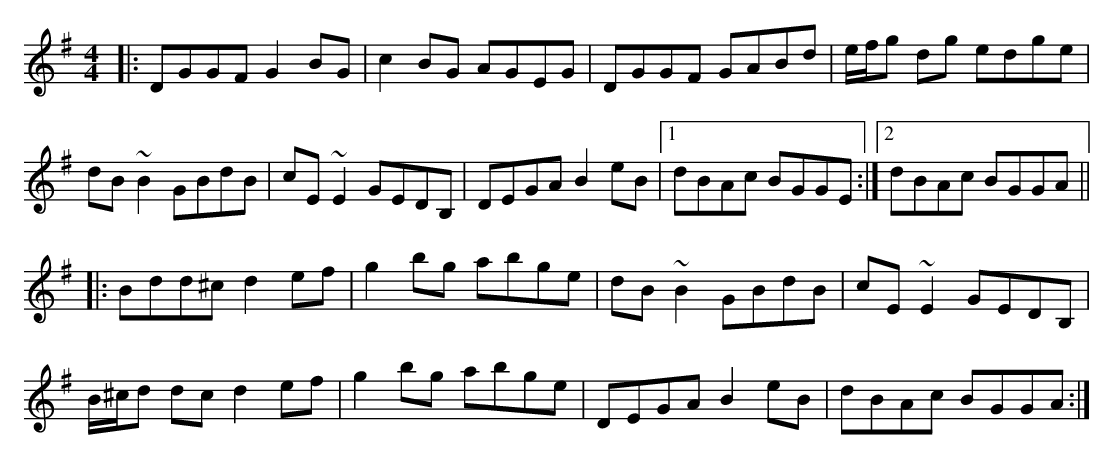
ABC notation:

X:1
M:4/4
K:G
|:DGGF G2 BG|c2 BG AGEG|DGGF GABd|e/f/g dg edge|
dB ~B2 GBdB|cE ~E2 GEDB,|DEGA B2 eB|1 dBAc BGGE:|2 dBAc BGGA||
|:Bdd^c d2 ef|g2 bg abge|dB ~B2 GBdB|cE ~E2 GEDB,|
B/^c/d dc d2 ef|g2 bg abge|DEGA B2 eB|dBAc BGGA:|
